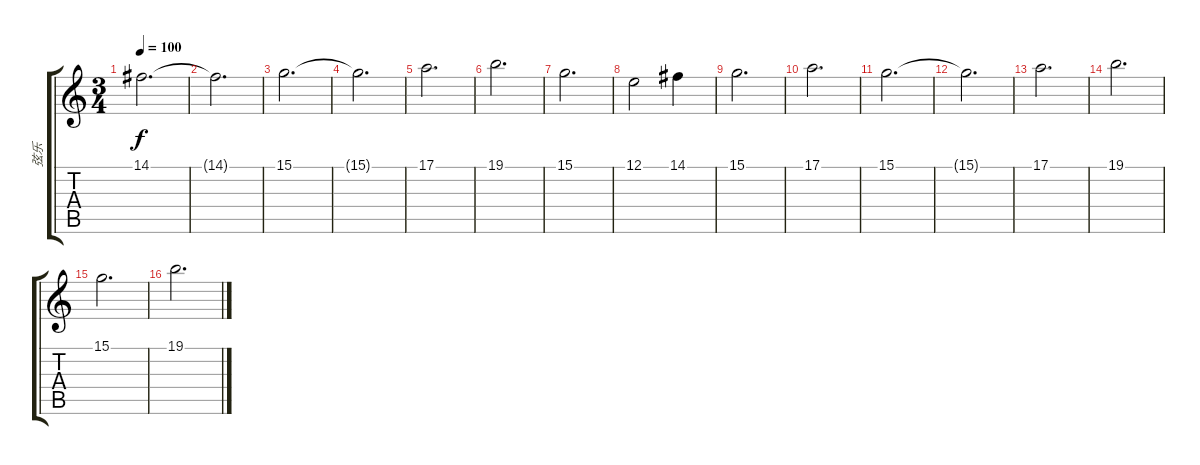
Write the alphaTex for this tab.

\track ("弦乐" "弦乐") {instrument stringensemble2}
\staff {score tabs}
\tuning (E4 B3 G3 D3 A2 E2) {hide}
\ts (3 4)
\tempo 100
\clef g2
\ks c
14.1.2{d dy f} |
14.1{t}.2{d} |
15.1.2{d} |
15.1{t}.2{d} |
17.1.2{d} |
19.1.2{d} |
15.1.2{d} |
12.1.2 14.1.4 |
15.1.2{d} |
17.1.2{d} |
15.1.2{d} |
15.1{t}.2{d} |
17.1.2{d} |
19.1.2{d} |
15.1.2{d} |
19.1.2{d}
